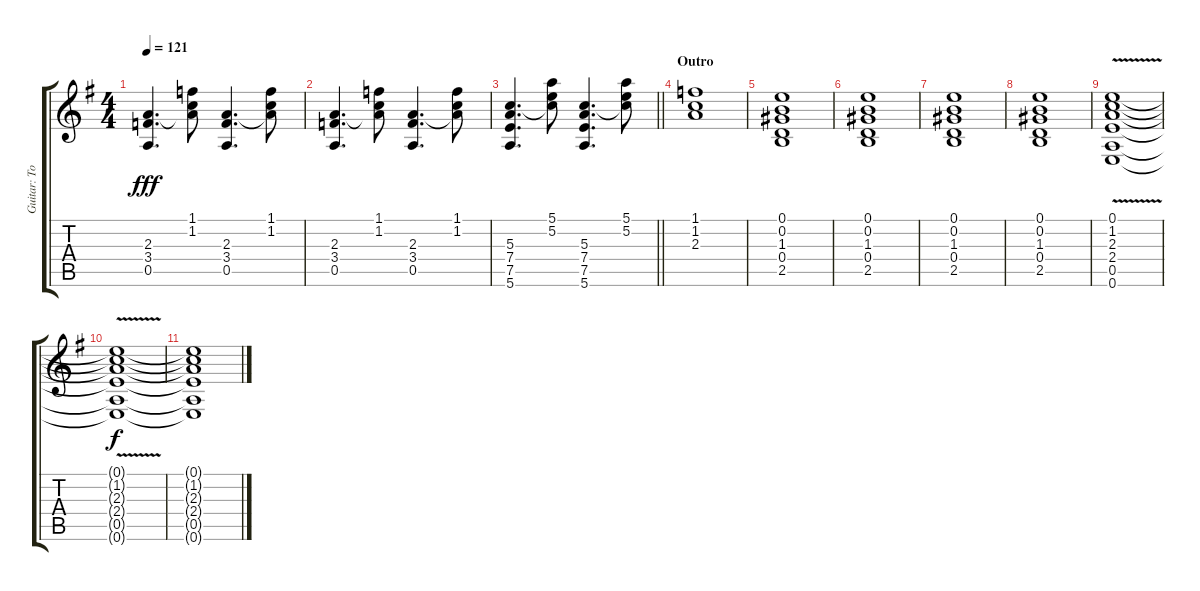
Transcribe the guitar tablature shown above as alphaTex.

\track ("Guitar: Tony" "Guitar: To") {instrument distortionguitar}
\staff {score tabs}
\tuning (E4 B3 G3 D3 A2 E2) {hide}
\ts (4 4)
\tempo 121
\clef g2
\ks g
(2.3 3.4 0.5).4{d dy fff} (1.1 1.2 2.3{t}).8 (2.3 3.4 0.5).4{d} (1.1 1.2 2.3{t}).8 |
(2.3 3.4 0.5).4{d} (1.1 1.2 2.3{t}).8 (2.3 3.4 0.5).4{d} (1.1 1.2 2.3{t}).8 |
\barLineRight lightlight
(5.3 7.4 7.5 5.6).4{d} (5.1 5.2 5.3{t}).8 (5.3 7.4 7.5 5.6).4{d} (5.1 5.2 5.3{t}).8 |
\section ("" "Outro")
(1.1 1.2 2.3).1 |
(0.1 0.2 1.3 0.4 2.5).1 |
(0.1 0.2 1.3 0.4 2.5).1 |
(0.1 0.2 1.3 0.4 2.5).1 |
(0.1 0.2 1.3 0.4 2.5).1 |
(0.1{v} 1.2{v} 2.3{v} 2.4{v} 0.5 0.6{v}).1 |
(0.1{t} 1.2{t} 2.3{t} 2.4{t} 0.5{t} 0.6{t}).1{dy f} |
(0.1{t} 1.2{t} 2.3{t} 2.4{t} 0.5{t} 0.6{t}).1
